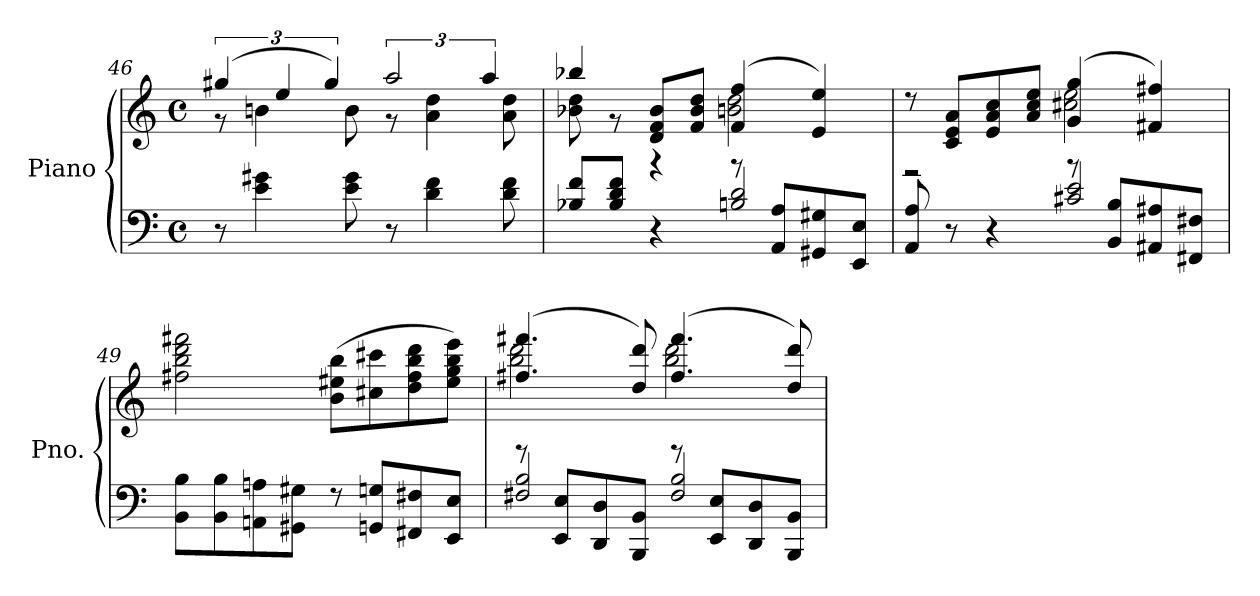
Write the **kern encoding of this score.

**kern	**kern
*part1	*part1
*staff2	*staff1
*I"Piano	*
*I'Pno.	*
*clefF4	*clefG2
*k[]	*k[]
*M4/4	*M4/4
*met(c)	*met(c)
=46	=46
*	*^
8r	(>6gg#X/	8r
4e\ 4g#X\	.	4bn\
.	6ee/	.
.	6gg#/)	.
8e\ 8g#\	.	8b\
8r	3aa/	8r
4d\ 4f\	.	4a\ 4dd\
.	6aa/	.
8d\ 8f\	.	8a\ 8dd\
!!LO:LB:g=z	!!
=47	=47	=47
*^	*	*
8B-X/ 8f/L	2ryy	4bb-X/	8b-X\ 8dd\
8B-/ 8d/ 8f/J	.	.	8r
4r	.	8d/ 8f/ 8b-/L	4r
.	.	8f/ 8b-/ 8dd/J	.
8r	2Bn/ 2d/	(>4f/ 4ff/	2bn\ 2dd\
8AA/ 8A/L	.	.	.
8GG#X/ 8G#X/	.	4e/ 4ee/)	.
8EE/ 8E/J	.	.	.
=48	=48	=48	=48
8AA/ 8A/	2ryy	8r	2r
8r	.	8c/ 8e/ 8a/L	.
4r	.	8e/ 8a/ 8cc/	.
.	.	8a/ 8cc/ 8ee/J	.
8r	2c#X/ 2e/	(>4g/ 4gg/	2cc#X\ 2ee\
8BB/ 8B/L	.	.	.
8AA#X/ 8A#X/	.	4f#X/ 4ff#X/)	.
8FF#X/ 8F#X/J	.	.	.
*	*	*v	*v
=49	=49	=49
8BB\ 8B\L	1ryy	2ff#X\ 2bb\ 2ddd\ 2fff#X\
8BB\ 8B\	.	.
8AAn\ 8An\	.	.
8GG#X\ 8G#X\J	.	.
8r	.	(>8b\ 8ee#X\ 8bb\L
8GGn/ 8Gn/L	.	8cc#X\ 8ccc#X\
8FF#X/ 8F#X/	.	8dd\ 8ff#\ 8bb\ 8ddd\
8EE/ 8E/J	.	8ee#\ 8gg\ 8bb\ 8eee\J)
=50	=50	=50
*	*	*^
8r	2F#X/ 2B/	(>4.ff#X/ 4.fff#X/	2bb\ 2ddd\
8EE/ 8E/L	.	.	.
8DD/ 8D/	.	.	.
8BBB/ 8BB/J	.	8dd/ 8ddd/)	.
8r	2F#/ 2B/	(>4.ff#/ 4.fff#/	2bb\ 2ddd\
8EE/ 8E/L	.	.	.
8DD/ 8D/	.	.	.
8BBB/ 8BB/J	.	8dd/ 8ddd/)	.
*v	*v	*	*
*	*v	*v
=	=
*-	*-
